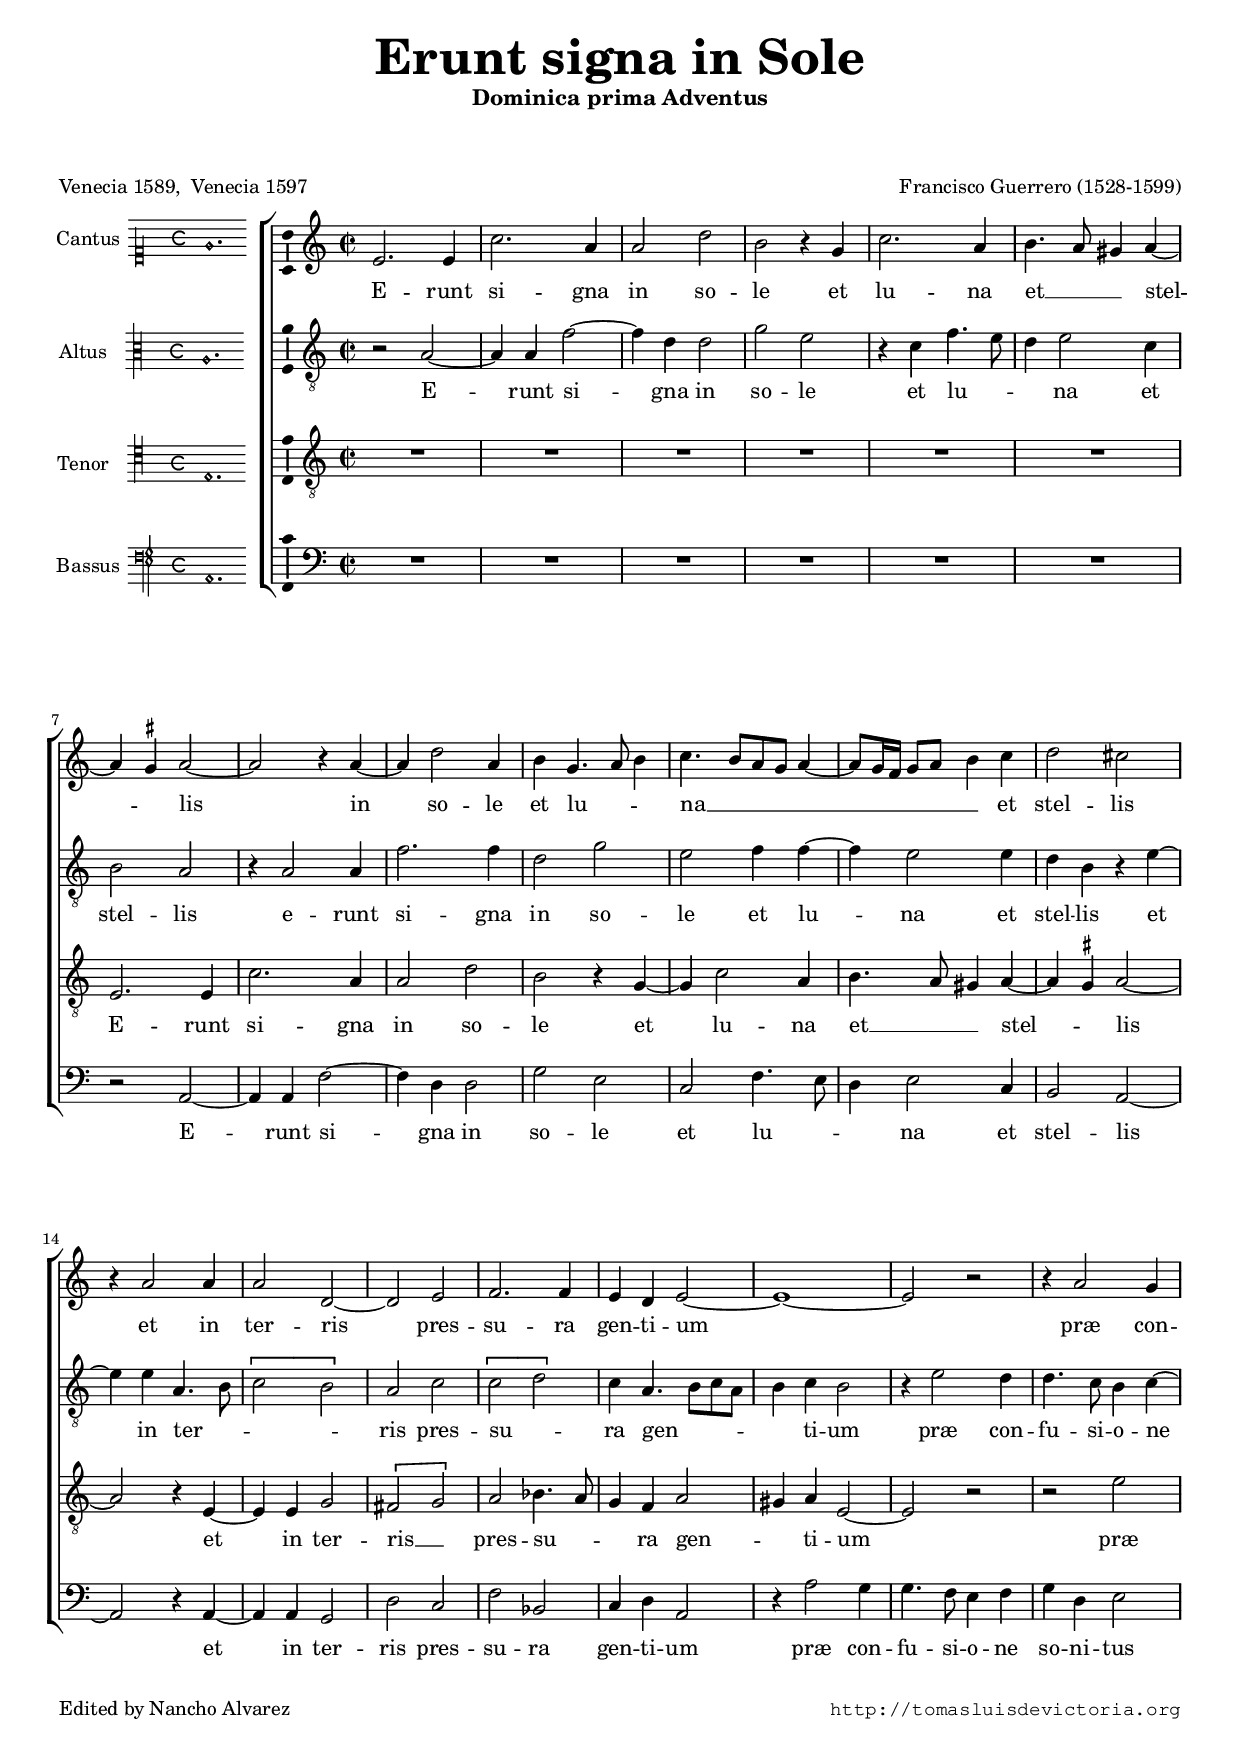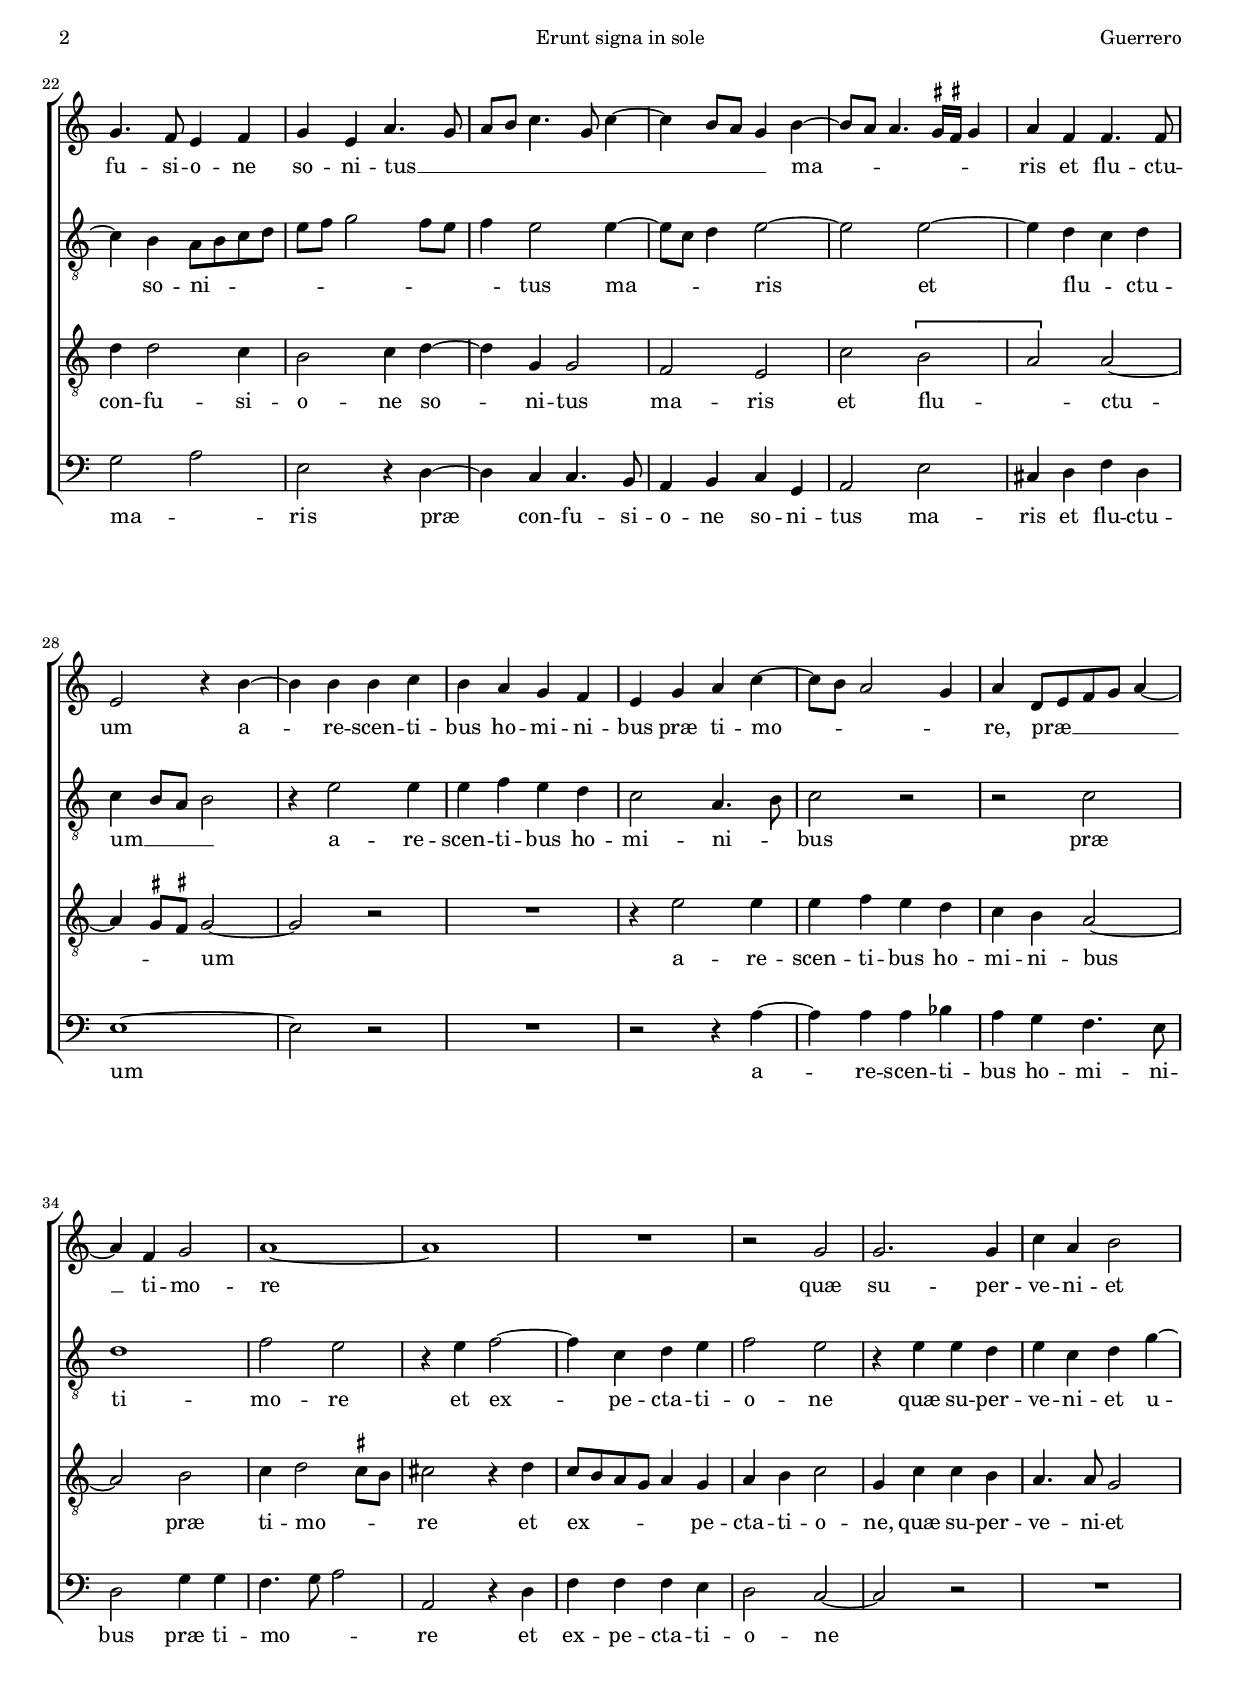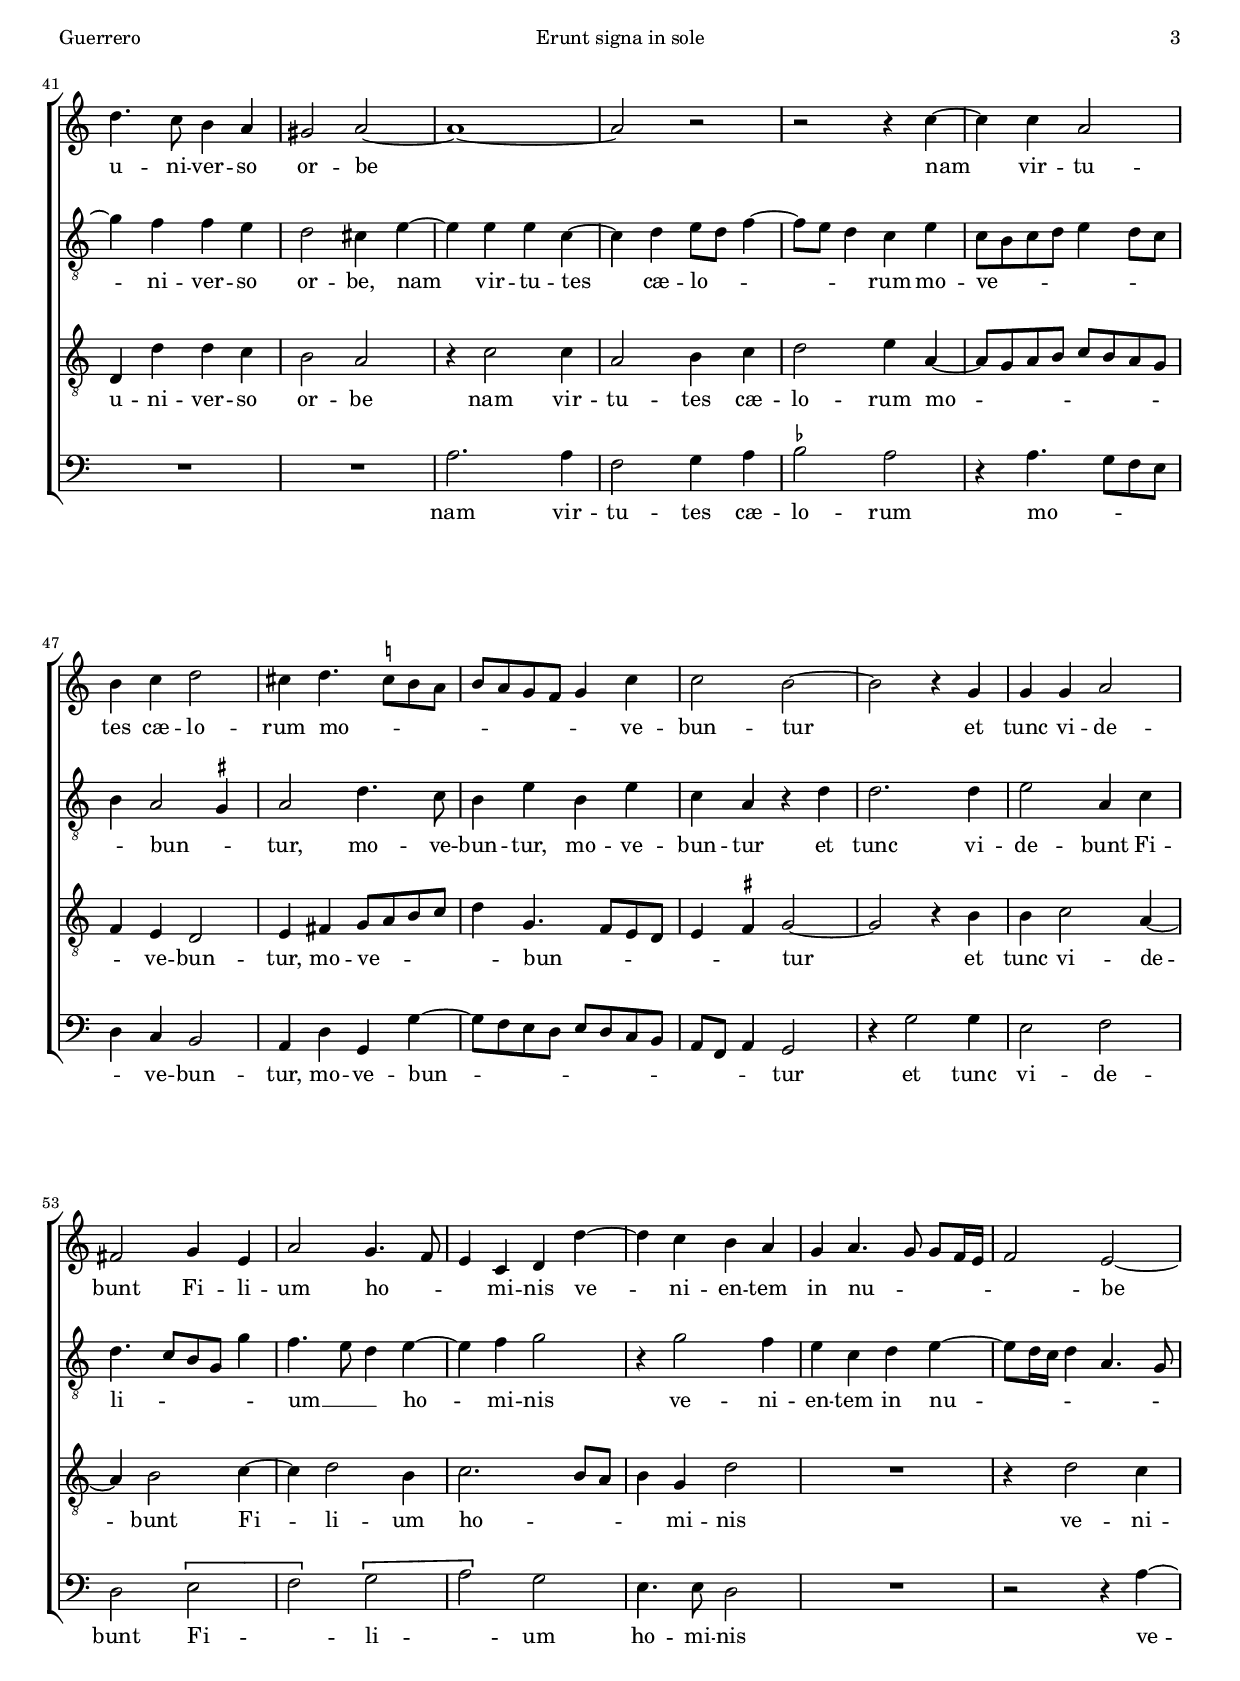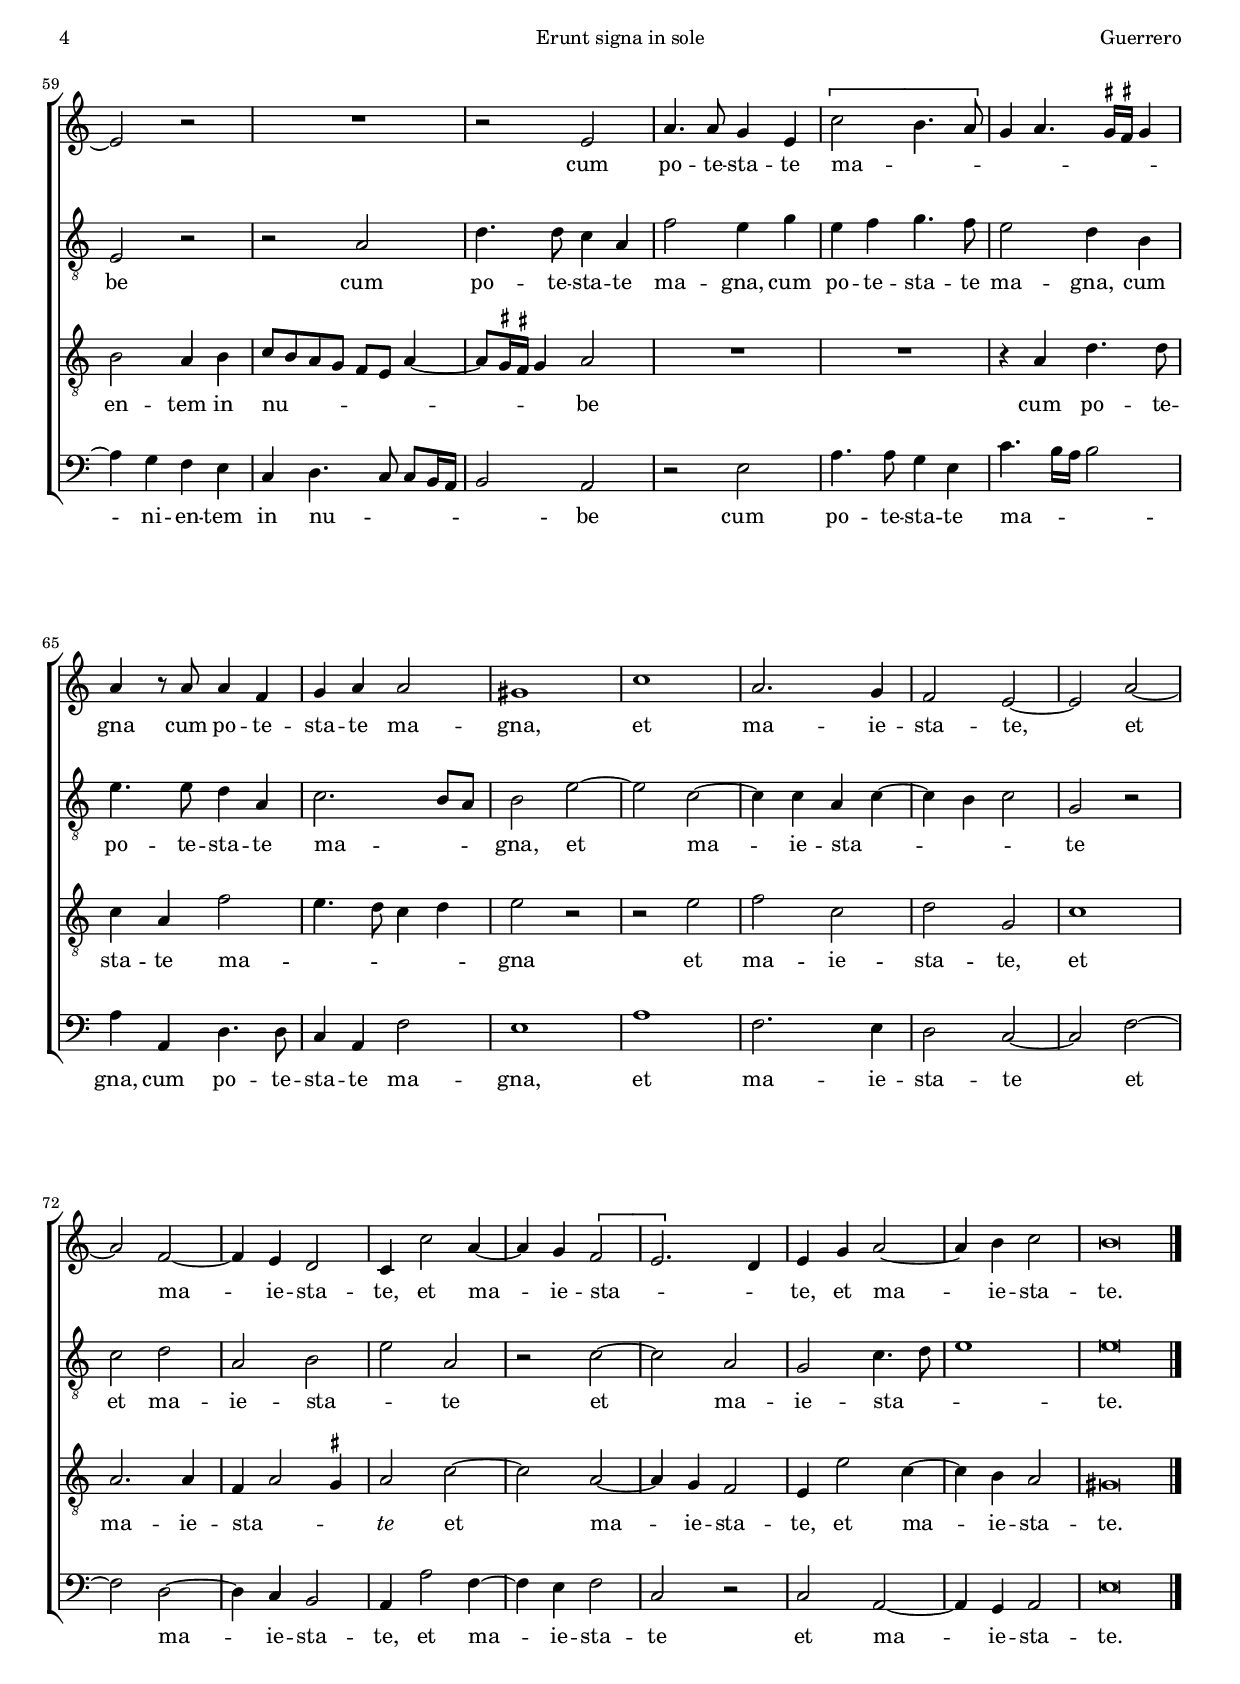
\version "2.18.0"

#(set-default-paper-size "a4")
#(set-global-staff-size 17.0)
#(ly:set-option 'point-and-click #f)
%mobile -s15.5 -i3.3

italicas=\override LyricText.font-shape = #'italic
rectas=\override LyricText.font-shape = #'upright
ss=\once \set suggestAccidentals = ##t
incipitwidth = 20

htitle="Erunt signa in sole"
hcomposer="Guerrero"

\header {
	title=\markup{\fontsize #4 "Erunt signa in Sole"}
	subtitle="Dominica prima Adventus"
	subsubtitle=\markup{\null \vspace #2 }
	composer="Francisco Guerrero (1528-1599)"
        pdfauthor=\composer
	%opus="(-)"
	poet=\markup{"Venecia 1589,  Venecia 1597"}
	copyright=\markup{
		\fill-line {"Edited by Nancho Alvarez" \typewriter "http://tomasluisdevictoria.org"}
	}
%	tagline=""
}

global={\key c \major \time 2/2 \skip 1*79 \bar "|." }

cantus=\relative c'{
	e2. e4
	c'2. a4
	a2 d
	b r4 g
	c2. a4
	b4. a8 gis4 a ~
	a \ss gis a2 ~
	a r4 a ~
	a d2 a4
	b g4. a8 b4
	c4. b8[ a g] a4 ~
	a8 g16 f g8[ a] b4 c
	d2 cis
	r4 a2 a4
	a2 d, ~
	d e
	f2. f4
	e d e2 ~
	e1 ~
	e2 r
	r4 a2 g4
	g4. f8 e4 f
	g4 e a4. g8
	a b c4. g8 c4 ~
	c b8 a g4 b ~
	b8 a a4. \ss gis16 \ss fis gis4
	a4 f f4. f8
	e2 r4 b'4 ~
	b b b c
	b a g f
	e g a c ~
	c8 b a2 g4
	a d,8[ e f g] a4 ~
	a f g2
	a1 ~
	a
	R1
	r2 g
	g2. g4
	c a b2
	d4. c8 b4 a
	gis2 a ~
	a1 ~
	a2 r
	r2 r4 c ~
	c c a2
	b4 c d2
	cis4 d4. \ss c8 b a
	b a g f g4 c
	c2 b ~
	b r4 g 
	g g a2
	fis2 g4 e
	a2 g4. f8
	e4 c d d' ~
	d c b a
	g a4. g8 g[ f16 e]
	f2 e ~
	e r
	R1
	r2 e
	a4. a8 g4 e
	\[c'2 b4. a8\]
	g4 a4. \ss gis16 \ss fis gis4
	a4 r8 a a4 f
	g a a2
	gis1
	c
	a2. g4
	f2 e ~
	e a ~
	a f ~
	f4 e d2
	c4 c'2 a4 ~
	a g \[f2 
	e2.\] d4
	e g a2 ~
	a4 b c2
	b\breve*1/2
}

altus=\relative c'{
	r2 a ~
	a4 a f'2 ~
	f4 d d2
	g e
	r4 c f4. e8
	d4 e2 c4
	b2 a
	r4 a2 a4 
	f'2. f4
	d2 g
	e f4 f ~
	f e2 e4
	d b r4 e ~
	e e a,4. b8
	\[c2 b\]
	a c 
	\[c d\]
	c4 a4. b8 c a
	b4 c b2
	r4 e2 d4
	d4. c8 b4 c ~
	c b a8 b c d
	e f g2 f8 e
	f4 e2 e4 ~
	e8 c d4 e2 ~
	e e ~
	e4 d c d
	c4 b8 a b2
	r4 e2 e4
	e f e d
	c2 a4. b8
	c2 r
	r c
	d1
	f2 e
	r4 e f2 ~
	f4 c d e
	f2 e
	r4 e e d
	e c d g ~
	g f f e
	d2 cis4 e ~
	e e e c ~
	c d e8 d f4 ~
	f8 e d4 c e
	c8 b c d e4 d8 c
	b4 a2 \ss gis4
	a2 d4. c8
	b4 e b e
	c a r4 d
	d2. d4
	e2 a,4 c
	d4. c8[ b g] g'4
	f4. e8 d4 e ~
	e f g2
	r4 g2 f4
	e c d e ~
	e8 d16 c d4 a4. g8
	e2 r
	r2 a
	d4. d8 c4 a
	f'2 e4 g
	e f g4. f8
	e2 d4 b
	e4. e8 d4 a
	c2. b8 a
	b2 e ~
	e c ~
	c4 c a c ~
	c b c2
	g r
	c d
	a b
	e a,
	r2 c ~
	c a
	g c4. d8
	e1
	e\breve*1/2
}

tenor=\relative c{
	R1*6
	e2. e4
	c'2. a4
	a2 d
	b r4 g ~
	g4 c2 a4
	b4. a8 gis4 a ~
	a \ss gis a2 ~
	a2 r4 e ~
	e e g2
	\[fis2 g\]
	a bes4. a8
	g4 f a2
	gis4 a e2 ~
	e r 
	r e'
	d4 d2 c4
	b2 c4 d ~
	d g, g2
	f e
	c'2 \[b
	a\] a ~
	a4 \ss gis8 \ss fis gis2 ~
	gis2 r
	R1
	r4 e'2 e4
	e f e d
	c b a2 ~
	a b
	c4 d2 \ss cis8 b
	cis2 r4 d
	c8 b a g a4 g
	a b c2
	g4 c c b
	a4. a8 g2
	d4 d' d c
	b2 a
	r4 c2 c4
	a2 b4 c
	d2 e4 a, ~
	a8 g a b c b a g
	f4 e d2
	e4 fis g8 a b c
	d4 g,4. f8 e d
	e4 \ss fis g2 ~
	g r4 b 
	b c2 a4 ~
	a b2 c4 ~
	c4 d2 b4
	c2. b8 a
	b4 g d'2
	R1
	r4 d2 c4
	b2 a4 b
	c8 b a g f e a4 ~
	a8 \ss gis16 \ss fis gis4 a2
	R1*2
	r4 a d4. d8 
	c4 a f'2
	e4. d8 c4 d
	e2 r
	r e
	f c
	d g,
	c1
	a2. a4
	f4 a2 \ss gis4
	a2 c ~
	c a ~
	a4 g f2
	e4 e'2 c4 ~
	c b a2
	gis\breve*1/2
}

bassus=\relative c{
	R1*6
	r2 a ~
	a4 a f'2 ~
	f4 d d2
	g2 e
	c f4. e8 
	d4 e2 c4
	b2 a ~
	a r4 a ~
	a a g2
	d'2 c
	f bes,
	c4 d a2
	r4 a'2 g4
	g4. f8 e4 f 
	g d e2
	g2 a
	e r4 d ~
	d c c4. b8
	a4 b c g
	a2 e'
	cis4 d f d
	e1 ~
	e2 r
	R1
	r2 r4 a ~
	a a a bes
	a g f4. e8
	d2 g4 g
	f4. g8 a2
	a,2 r4 d
	f f f e
	d2 c ~
	c r
	R1*3
	a'2. a4
	f2 g4 a
	\ss bes2 a
	r4 a4. g8 f e
	d4 c b2
	a4 d g, g' ~
	g8 f e d e d c b
	a f a4 g2
	r4 g'2 g4
	e2 f
	d \[e
	f\] \[g
	a\] g
	e4. e8 d2
	R1
	r2 r4 a' ~
	a g f e
	c4 d4. c8 c[ b16 a]
	b2 a
	r2 e'
	a4. a8 g4 e
	c'4. b16 a b2
	a4 a, d4. d8
	c4 a f'2
	e1
	a
	f2. e4
	d2 c ~
	c f ~
	f d ~
	d4 c b2
	a4 a'2 f4 ~
	f e f2
	c r
	c a ~
	a4 g a2
	e'\breve*1/2
}

textocantus=\lyricmode{
E -- runt si -- gna in so -- le 
et lu -- na et __ _ _ stel -- _ lis
in so -- le et lu -- _ _ na __ _ _ _ _ _ _ _ _ _ et stel -- lis
et in ter -- ris pres -- su -- ra gen -- ti -- um
præ con -- fu -- si -- o -- ne so -- ni -- tus __ _ _ _ _ _ _ _ _ _ 
ma -- _ _ _ _ _ ris
et flu -- ctu -- um
a -- re -- scen -- ti -- bus ho -- mi -- ni -- bus præ ti -- mo -- _ _ _ re,
præ __ _ _ _ _ ti -- mo -- re
quæ su -- per -- ve -- ni -- et
u -- ni -- ver -- so or -- be
nam vir -- tu -- tes cæ -- lo -- rum mo -- _ _ _ _ _ _ _ _ ve -- bun -- tur
et tunc vi -- de -- bunt Fi -- li -- um ho -- _ _ mi -- nis
ve -- ni -- en -- tem in nu -- _ _ _ _ _ be
cum po -- te -- sta -- te ma -- _ _ _ _ _ _ _ gna
cum po -- te -- sta -- te ma -- gna,
et ma -- ie -- sta -- te,
et ma -- ie -- sta -- te,
et ma -- ie -- sta -- _ _ te,
et ma -- ie -- sta -- te.
}

textoaltus=\lyricmode{
E -- runt si -- gna in so -- le
et lu -- _ _ na et stel -- lis
e -- runt si -- gna in so -- le
et lu -- na et stel -- lis
et in ter -- _ _ _ ris pres -- su -- _ ra gen -- _ _ _ _ ti -- um
præ con -- fu -- si -- o -- ne so -- ni -- _ _ _ _ _ _ _ _ _ tus ma -- _ _ ris
et flu -- _ ctu -- um __ _ _ _ 
a -- re -- scen -- ti -- bus ho -- mi -- ni -- _ bus
præ ti -- mo -- re
et ex -- pe -- cta -- ti -- o -- ne
quæ su -- per -- ve -- ni -- et u -- ni -- ver -- so or -- be,
nam vir -- tu -- tes cæ -- lo -- _ _ _ _ rum mo -- ve -- _ _ _ _ _ _ _ bun -- _ tur,
mo -- ve -- bun -- tur,
mo -- ve -- bun -- tur
et tunc vi -- de -- bunt Fi -- li -- _ _ _ _ um __ _ _ ho -- mi -- nis
ve -- ni -- en -- tem in nu -- _ _ _ _ _ be
cum po -- te -- sta -- te ma -- gna,
cum po -- te -- sta -- te ma -- gna,
cum po -- te -- sta -- te ma -- _ _ gna,
et ma -- ie -- sta -- _ _ _ te
et ma -- ie -- sta -- _ te
et ma -- ie -- sta -- _ _ te.
}

textotenor=\lyricmode{
E -- runt si -- gna in so -- le
et lu -- na et __ _ _ stel -- _ lis
et in ter -- ris __ _ pres -- su -- _ _ ra gen -- _ ti -- um
præ con -- fu -- si -- o -- ne so -- ni -- tus ma -- ris et flu -- _ ctu -- _ _ um
a -- re -- scen -- ti -- bus ho -- mi -- ni -- bus
præ ti -- mo -- _ _ re
et ex -- _ _ _ _ pe -- cta -- ti -- o -- ne,
quæ su -- per -- ve -- ni -- et
u -- ni -- ver -- so or -- be
nam vir -- tu -- tes cæ -- lo -- rum mo -- _ _ _ _ _ _ _ _ ve -- bun -- tur,
mo -- ve -- _ _ _ _ bun -- _ _ _ _ _ tur
et tunc vi -- de -- bunt Fi -- li -- um ho -- _ _ _ mi -- nis
ve -- ni -- en -- tem in nu -- _ _ _ _ _ _ _ _ _ be
cum po -- te -- sta -- te ma -- _ _ _ _ gna
et ma -- ie -- sta -- te,
et ma -- ie -- sta -- _ _ \italicas te \rectas
et ma -- ie -- sta -- te,
et ma -- ie -- sta -- te.
}

textobassus=\lyricmode{
E -- runt si -- gna in so -- le 
et lu -- _ _ na et stel -- lis
et in ter -- ris pres -- su -- ra gen -- ti -- um
præ con -- fu -- si -- o -- ne so -- ni -- tus ma -- _ ris
præ con -- fu -- si -- o -- ne so -- ni -- tus ma -- ris
et flu -- ctu -- um
a -- re -- scen -- ti -- bus ho -- mi -- ni -- bus 
præ ti -- mo -- _ _ re
et ex -- pe -- cta -- ti -- o -- ne
nam vir -- tu -- tes cæ -- lo -- rum
mo -- _ _ _ _ ve -- bun -- tur,
mo -- ve -- bun -- _ _ _ _ _ _ _ _ _ _ tur
et tunc vi -- de -- bunt Fi -- _ li -- _ um ho -- mi -- nis
ve -- ni -- en -- tem in nu -- _ _ _ _ _ be
cum po -- te -- sta -- te ma -- _ _ _ gna,
cum po -- te -- sta -- te ma -- gna,
et ma -- ie -- sta -- te
et ma -- ie -- sta -- te,
et ma -- ie -- sta -- te
et ma -- ie -- sta -- te.
}

incipitcantus=\markup{
	\score{
		{ 
		\set Staff.instrumentName="Cantus "
		\override NoteHead.style = #'neomensural
		\override Rest.style = #'neomensural
		\override Staff.TimeSignature.style = #'neomensural
		\cadenzaOn 
		\clef "petrucci-c1"
		\key c \major
		\time 4/4
		e'1.
		} 
	\layout {
		\context {\Voice
			\remove Ligature_bracket_engraver
			\consists Mensural_ligature_engraver
		}
		line-width=\incipitwidth
		indent = 0
	}
	}
}

incipitaltus=\markup{
	\score{
		{ 
		\set Staff.instrumentName="Altus   "
		\override NoteHead.style = #'neomensural
		\override Rest.style = #'neomensural
		\override Staff.TimeSignature.style = #'neomensural
		\cadenzaOn 
		\clef "petrucci-c3"
		\key c \major
		\time 4/4
		a1.
		} 
	\layout {
		\context {\Voice
			\remove Ligature_bracket_engraver
			\consists Mensural_ligature_engraver
		}
		line-width=\incipitwidth
		indent = 0
	}
	}
}

incipittenor=\markup{
	\score{
		{ 
		\set Staff.instrumentName="Tenor   "
		\override NoteHead.style = #'neomensural 
		\override Rest.style = #'neomensural
		\override Staff.TimeSignature.style = #'neomensural
		\cadenzaOn 
		\clef "petrucci-c4"
		\key c \major
		\time 4/4
		e1.
		} 
	\layout {
		\context {\Voice
			\remove Ligature_bracket_engraver
			\consists Mensural_ligature_engraver
		}
		line-width=\incipitwidth
		indent=0
	}
	}
}

incipitbassus=\markup{
	\score{
		{ 
		\set Staff.instrumentName="Bassus "
		\override NoteHead.style = #'neomensural 
		\override Rest.style = #'neomensural
		\override Staff.TimeSignature.style = #'neomensural
		\cadenzaOn 
		\clef "petrucci-f4"
		\key c \major
		\time 4/4
		a,1.
		} 
	\layout {
		\context {\Voice
			\remove Ligature_bracket_engraver
			\consists Mensural_ligature_engraver
		}
		line-width=\incipitwidth
		indent=0
	}
	}
}



\score {\transpose c' c'{
\new ChoirStaff<<

	\new Staff <<\global
	\new Voice="v1" {
		\set Staff.instrumentName=\incipitcantus
		\clef "treble"
		\cantus }
	\new Lyrics \lyricsto "v1" {\textocantus }
	>>

	\new Staff <<\global
	\new Voice="v2" {
		\set Staff.instrumentName=\incipitaltus
		\clef "G_8"
		\altus }
	\new Lyrics \lyricsto "v2" {\textoaltus }
	>>
	
	\new Staff <<\global
	\new Voice="v3" {
		\set Staff.instrumentName=\incipittenor
		\clef "G_8"
		\tenor }
	\new Lyrics \lyricsto "v3" {\textotenor }
	>>

	\new Staff <<\global
	\new Voice="v4" {
		\set Staff.instrumentName=\incipitbassus
		\clef "bass"
		\bassus }
	\new Lyrics \lyricsto "v4" {\textobassus }
	>>
	
>>

	}%transpose

\layout{ 
	\context {\Lyrics 
		\override VerticalAxisGroup.staff-affinity = #UP
		\override VerticalAxisGroup.nonstaff-relatedstaff-spacing =
			#'((basic-distance . 0) (minimum-distance . 0) (padding . 1))
		\override LyricText.font-size = #1.2
		\override LyricHyphen.minimum-distance = #0.5
	}
	\context {\Score 
		tempoHideNote = ##t
		\override BarNumber.padding = #2 
	}
	\context {\Voice 
		%melismaBusyProperties = #'()
		%autoBeaming = ##f
	}
	\context {\Staff 
                %\RemoveEmptyStaves
                %\override VerticalAxisGroup.remove-first = ##t
		\override VerticalAxisGroup.staff-staff-spacing =
			#'((basic-distance . 11) (minimum-distance . 0) (padding . 1))
		\consists Ambitus_engraver 
		\override LigatureBracket.padding = #1
	}
}

%\midi { \mtempo }

}


\paper{
	evenHeaderMarkup=\markup  \fill-line { \fromproperty #'page:page-number-string \htitle \hcomposer }
	oddHeaderMarkup= \markup  \fill-line { \on-the-fly #not-first-page \hcomposer \on-the-fly #not-first-page \htitle \on-the-fly #not-first-page \fromproperty #'page:page-number-string }
	%system-count=20
	%page-count = 8
	ragged-last-bottom = ##f
	indent=3.6\cm
	system-system-spacing =
	#'((basic-distance . 20) (minimum-distance . 0) (padding . 5))
	top-system-spacing = % header
	#'((basic-distance . 9) (minimum-distance . 0) (padding . 0))
	last-bottom-spacing = % footer
	#'((basic-distance . 12) (minimum-distance . 0) (padding . 0))
	markup-system-spacing.padding = #1.5
}
